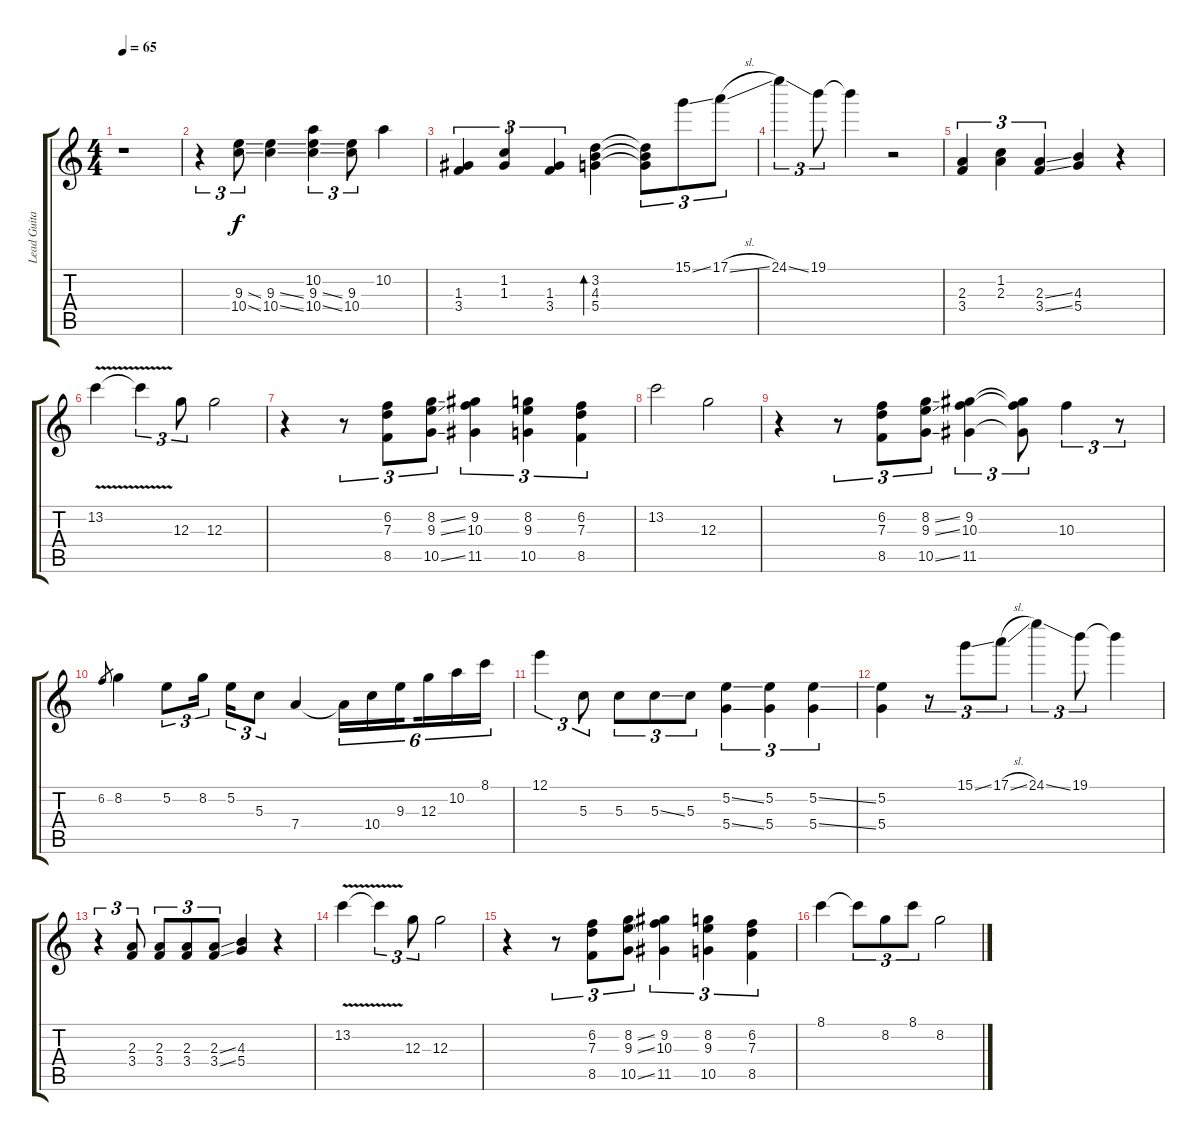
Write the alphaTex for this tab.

\track ("Lead Guitar" "Lead Guita") {instrument electricguitarjazz}
\staff {score tabs}
\tuning (E4 B3 G3 D3 A2 E2) {hide}
\ts (4 4)
\tempo 65
\clef g2
\ks c
r.1{dy f instrument electricguitarjazz} |
r.4{tu (3 2)} (9.3{ss} 10.4{ss}).8{tu (3 2)} (9.3{ss} 10.4{ss}).4 (10.2 9.3{ss} 10.4{ss}).4{tu (3 2)} (9.3 10.4).8{tu (3 2)} 10.2.4 |
(1.3 3.4).4{tu (3 2)} (1.2 1.3).4{tu (3 2)} (1.3 3.4).4{tu (3 2)} (3.2 4.3 5.4).4{bd 480} (3.2{t} 4.3{t} 5.4{t}).8{tu (3 2)} 15.1{ss}.8{tu (3 2)} 17.1{sl}.8{tu (3 2)} |
24.1{ss}.4{tu (3 2)} 19.1.8{tu (3 2)} 19.1{t}.4 r.2 |
(2.3 3.4).4{tu (3 2)} (1.2 2.3).4{tu (3 2)} (2.3{ss} 3.4{ss}).4{tu (3 2)} (4.3 5.4).4 r.4 |
13.2{v}.4 13.2{t}.4{tu (3 2)} 12.3.8{tu (3 2)} 12.3.2 |
r.4 r.8{tu (3 2)} (6.2 7.3 8.5).8{tu (3 2)} (8.2{ss} 9.3{ss} 10.5{ss}).8{tu (3 2)} (9.2 10.3 11.5).4{tu (3 2)} (8.2 9.3 10.5).4{tu (3 2)} (6.2 7.3 8.5).4{tu (3 2)} |
13.2.2 12.3.2 |
r.4 r.8{tu (3 2)} (6.2 7.3 8.5).8{tu (3 2)} (8.2{ss} 9.3{ss} 10.5{ss}).8{tu (3 2)} (9.2 10.3 11.5).4{tu (3 2)} (9.2{t} 10.3{t} 11.5{t}).8{tu (3 2)} 10.3.4{tu (3 2)} r.8{tu (3 2)} |
6.2.8{gr} 8.2.4 5.2.8{tu (3 2)} 8.2.16{tu (3 2) beam splitsecondary} 5.2.16{tu (3 2)} 5.3.8{tu (3 2)} 7.4.4 7.4{t}.16{tu (6 4)} 10.4.16{tu (6 4)} 9.3.16{tu (6 4) beam splitsecondary} 12.3.16{tu (6 4)} 10.2.16{tu (6 4)} 8.1.16{tu (6 4)} |
12.1.4{tu (3 2)} 5.3.8{tu (3 2)} 5.3.8{tu (3 2)} 5.3{ss}.8{tu (3 2)} 5.3.8{tu (3 2)} (5.2{ss} 5.4{ss}).4{tu (3 2)} (5.2 5.4).4{tu (3 2)} (5.2{ss} 5.4{ss}).4{tu (3 2)} |
(5.2 5.4).4 r.8{tu (3 2)} 15.1{ss}.8{tu (3 2)} 17.1{sl}.8{tu (3 2)} 24.1{ss}.4{tu (3 2)} 19.1.8{tu (3 2)} 19.1{t}.4 |
r.4{tu (3 2)} (2.3 3.4).8{tu (3 2)} (2.3 3.4).8{tu (3 2)} (2.3 3.4).8{tu (3 2)} (2.3{ss} 3.4{ss}).8{tu (3 2)} (4.3 5.4).4 r.4 |
13.2{v}.4 13.2{t}.4{tu (3 2)} 12.3.8{tu (3 2)} 12.3.2 |
r.4 r.8{tu (3 2)} (6.2 7.3 8.5).8{tu (3 2)} (8.2{ss} 9.3{ss} 10.5{ss}).8{tu (3 2)} (9.2 10.3 11.5).4{tu (3 2)} (8.2 9.3 10.5).4{tu (3 2)} (6.2 7.3 8.5).4{tu (3 2)} |
8.1.4 8.1{t}.8{tu (3 2)} 8.2.8{tu (3 2)} 8.1.8{tu (3 2)} 8.2.2
